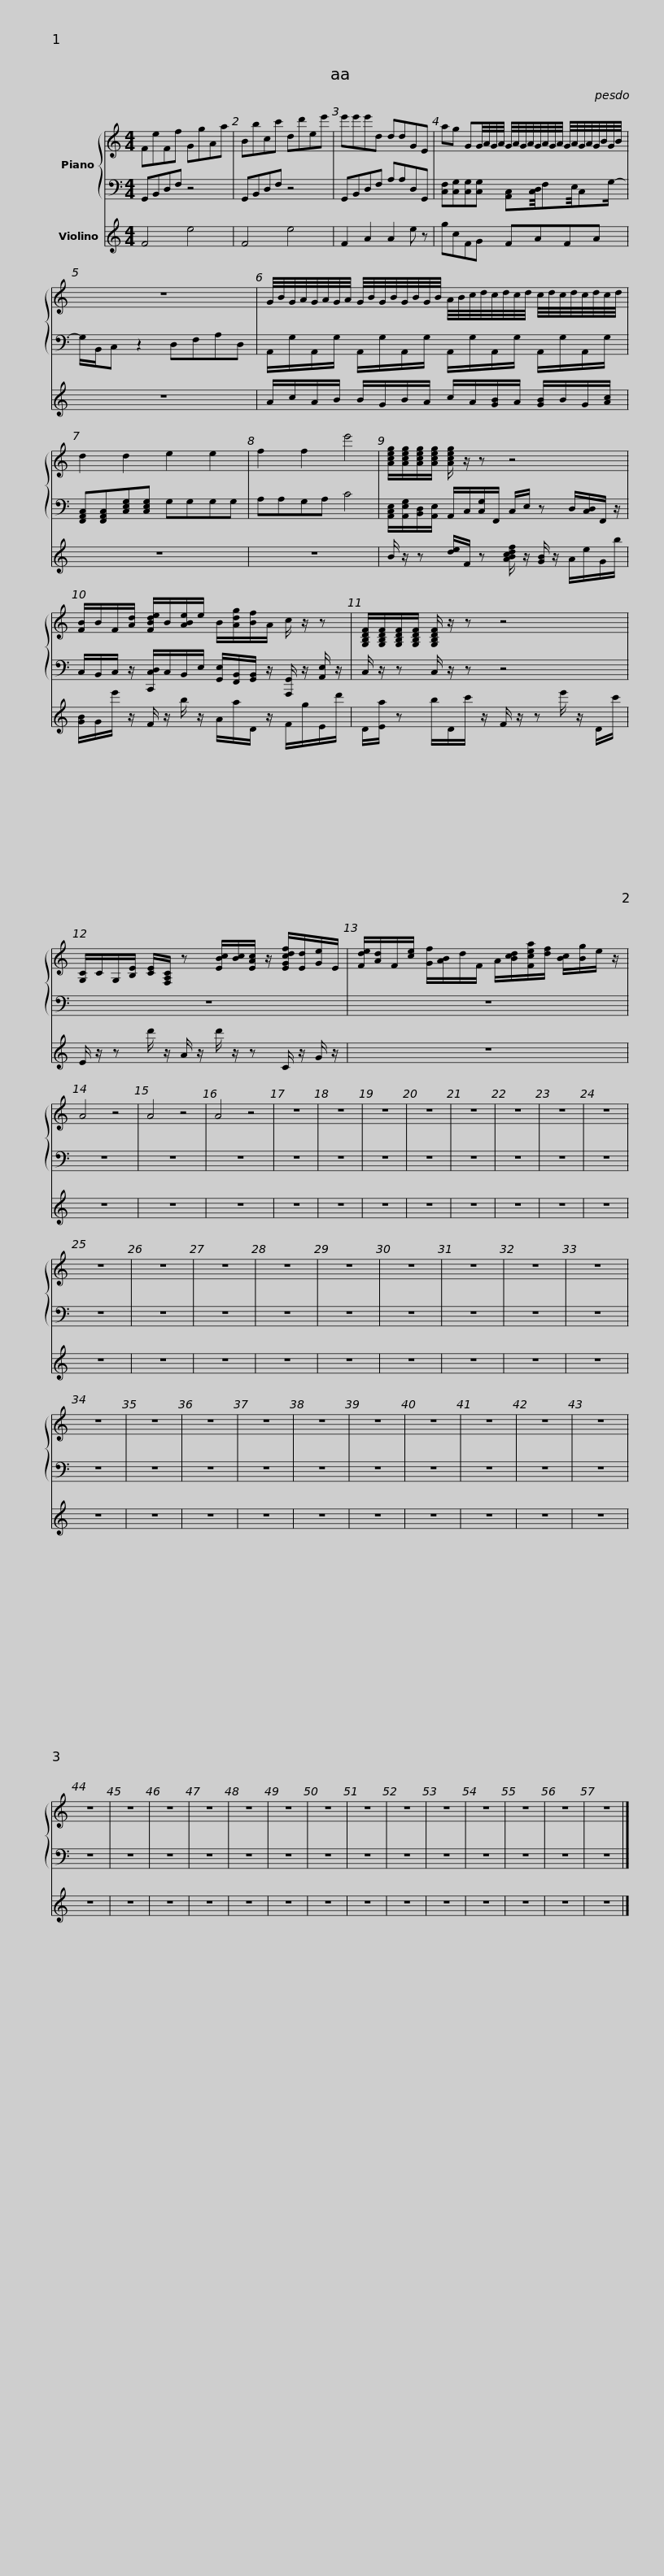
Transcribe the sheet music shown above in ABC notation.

X:1
%%score { 1 | 2 } 3
L:1/8
M:4/4
I:linebreak $
K:C
V:1 treble
V:2 bass
V:3 treble
V:1
 FeFf GgAa | Bbcc' dd'ee' | e'e'e'd ddGE |$ ag GG/4A/4G/4A/4 G/4A/4G/4A/4G/4A/4G/4A/4 G/4A/4G/4A/4G/4B/4G/4B/4 | z8 |$ %5
 G/4B/4G/4A/4G/4A/4G/4A/4 G/4B/4G/4B/4G/4B/4G/4B/4 A/4B/4c/4d/4c/4d/4c/4d/4 c/4d/4c/4d/4c/4d/4c/4d/4 | d2 d2 e2 e2 | f2 f2 e'4 |$ [Aceg]/[Aceg]/[Aceg]/[Aceg]/ [Aceg]/ z/ z z4 | [FB]/B/F/[Ad]/ [FBde]/B/[ABe]/e/ B/[Adg]/[Bf]/A/ c/ z/ z |$ %10
 [G,B,DF]/[G,B,DF]/[G,B,DF]/[G,B,DF]/ [G,B,DF]/ z/ z z4 | [G,C]/C/G,/[B,E]/ [CE]/[F,A,C]/ z [EBc]/[Bc]/[EAc]/ z/ [EGcdf]/[Ed]/[Ge]/E/ |$ [Fde]/[Ad]/F/[ce]/ [Gf]/[AB]/d/F/ A/[Bcd]/[Fcea]/[df]/ [Bc]/[Bg]/e/ z/ | A4 z4 | A4 z4 | %15
 A4 z4 | z8 | z8 | z8 | z8 | %20
 z8 | z8 | z8 |$ z8 | z8 | %25
 z8 | z8 | z8 | z8 | z8 | %30
 z8 | z8 | z8 | z8 | z8 | %35
 z8 | z8 | z8 | z8 | z8 |$ %40
 z8 | z8 | z8 | z8 | z8 | %45
 z8 | z8 | z8 | z8 | z8 | %50
 z8 | z8 | z8 | z8 | z8 | %55
 z8 | z8 |] %57
V:2
 G,,B,,D,F, z4 | G,,B,,D,F, z4 | G,,B,,D,F, A,A,D,G,, |$ [C,F,][C,G,][C,G,][C,G,] [A,,C,][C,D,]/4F,E,/4C,G,/- | G,/B,,/C, z2 D,F,A,D, |$ %5
 A,,/G,/A,,/G,/ A,,/G,/A,,/G,/ A,,/G,/A,,/G,/ A,,/G,/A,,/G,/ | [F,,A,,C,][F,,A,,C,][C,E,G,][C,E,G,] G,G,G,G, | A,A,G,A, C4 |$ [A,,C,E,]/[A,,E,G,]/[B,,D,]/[A,,E,]/ A,,/C,/[C,G,]/F,,/ C,/E,/ z D,/[C,D,]/F,,/ z/ | C,/B,,/C,/ z/ [C,,C,D,]/C,/B,,/E,/ [G,,E,]/[F,,B,,]/[G,,B,,]/ z/ [A,,,G,,]/ z/ [A,,E,]/ z/ |$ %10
 C,/ z/ z C,/ z/ z z4 | z8 |$ z8 | z8 | z8 | %15
 z8 | z8 | z8 | z8 | z8 | %20
 z8 | z8 | z8 |$ z8 | z8 | %25
 z8 | z8 | z8 | z8 | z8 | %30
 z8 | z8 | z8 | z8 | z8 | %35
 z8 | z8 | z8 | z8 | z8 |$ %40
 z8 | z8 | z8 | z8 | z8 | %45
 z8 | z8 | z8 | z8 | z8 | %50
 z8 | z8 | z8 | z8 | z8 | %55
 z8 | z8 |] %57
V:3
 F4 e4 | F4 e4 | F2 A2 A2 e z |$ gcFG FAFA | z8 |$ %5
 A/c/A/B/ B/G/B/A/ c/A/[GB]/A/ [GB]/B/G/[Ac]/ | z8 | z8 |$ B/ z/ z [de]/F/ z [ABcdf]/ z/ [GB]/ z/ A/e/G/b/ | [GB]/G/e'/ z/ F/ z/ b/ z/ A/a/D/ z/ F/g/E/d'/ |$ %10
 D/[Ea]/ z b/D/c'/ z/ F/ z/ z e'/ z/ D/c'/ | E/ z/ z d'/ z/ A/ z/ d'/ z/ z C/ z/ G/ z/ |$ z8 | z8 | z8 | %15
 z8 | z8 | z8 | z8 | z8 | %20
 z8 | z8 | z8 |$ z8 | z8 | %25
 z8 | z8 | z8 | z8 | z8 | %30
 z8 | z8 | z8 | z8 | z8 | %35
 z8 | z8 | z8 | z8 | z8 |$ %40
 z8 | z8 | z8 | z8 | z8 | %45
 z8 | z8 | z8 | z8 | z8 | %50
 z8 | z8 | z8 | z8 | z8 | %55
 z8 | z8 |] %57
